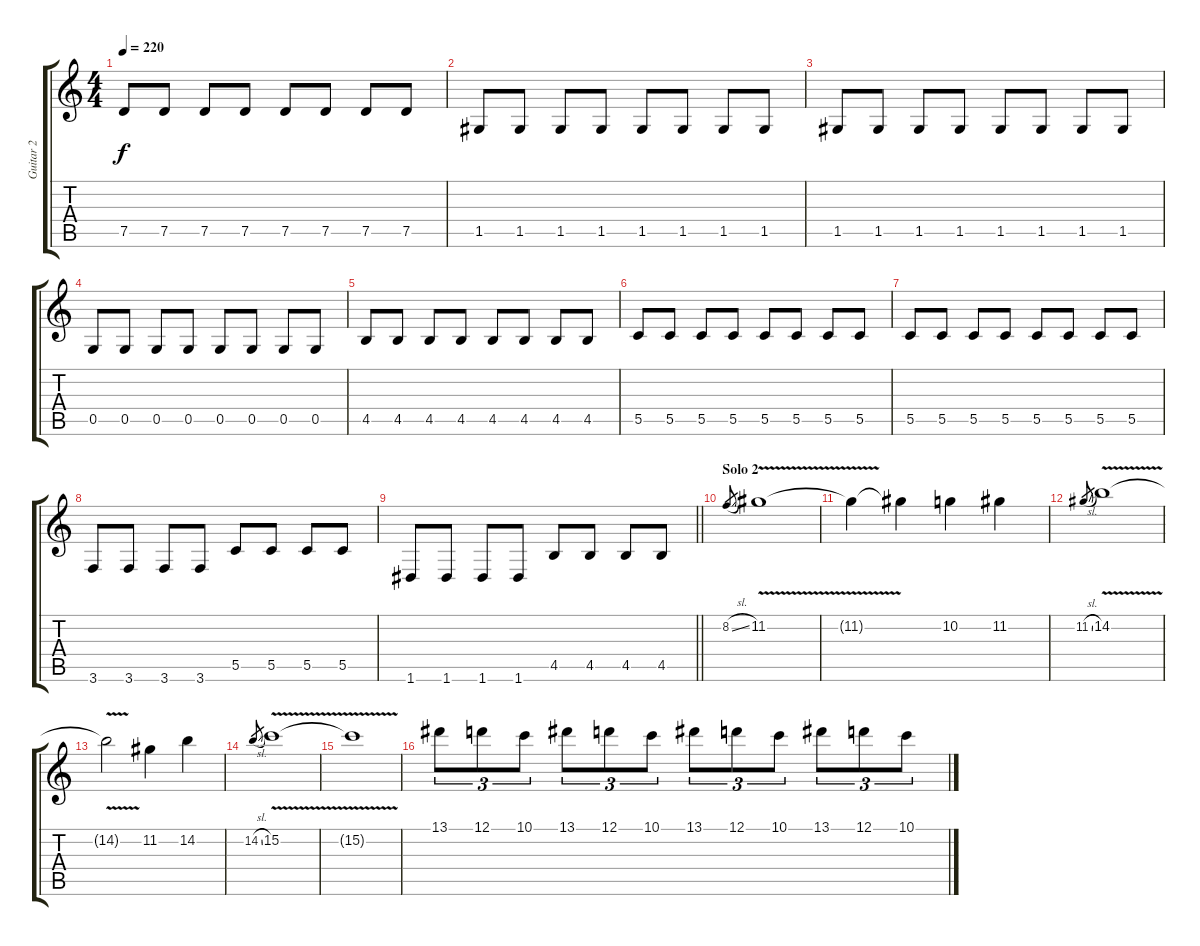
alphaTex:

\track ("Guitar 2" "Guitar 2") {instrument overdrivenguitar}
\staff {score tabs}
\tuning (D4 A3 F3 C3 G2 D2) {hide}
\ts (4 4)
\tempo 220
\clef g2
\ks c
7.5.8{dy f} 7.5.8 7.5.8 7.5.8 7.5.8 7.5.8 7.5.8 7.5.8 |
1.5.8 1.5.8 1.5.8 1.5.8 1.5.8 1.5.8 1.5.8 1.5.8 |
1.5.8 1.5.8 1.5.8 1.5.8 1.5.8 1.5.8 1.5.8 1.5.8 |
0.5.8 0.5.8 0.5.8 0.5.8 0.5.8 0.5.8 0.5.8 0.5.8 |
4.5.8 4.5.8 4.5.8 4.5.8 4.5.8 4.5.8 4.5.8 4.5.8 |
5.5.8 5.5.8 5.5.8 5.5.8 5.5.8 5.5.8 5.5.8 5.5.8 |
5.5.8 5.5.8 5.5.8 5.5.8 5.5.8 5.5.8 5.5.8 5.5.8 |
3.6.8 3.6.8 3.6.8 3.6.8 5.5.8 5.5.8 5.5.8 5.5.8 |
\barLineRight lightlight
1.6.8 1.6.8 1.6.8 1.6.8 4.5.8 4.5.8 4.5.8 4.5.8 |
\section ("" "Solo 2")
8.2{sl}.8{gr} 11.2{v}.1{volume 16 instrument overdrivenguitar} |
11.2{t}.4 11.2{t}.4 10.2.4 11.2.4 |
11.2{sl}.8{gr} 14.2{v}.1 |
14.2{t}.2 11.2.4 14.2.4 |
14.2{sl}.8{gr} 15.2{v}.1 |
15.2{t}.1 |
13.1.8{tu (3 2)} 12.1.8{tu (3 2)} 10.1.8{tu (3 2)} 13.1.8{tu (3 2)} 12.1.8{tu (3 2)} 10.1.8{tu (3 2)} 13.1.8{tu (3 2)} 12.1.8{tu (3 2)} 10.1.8{tu (3 2)} 13.1.8{tu (3 2)} 12.1.8{tu (3 2)} 10.1.8{tu (3 2)}
